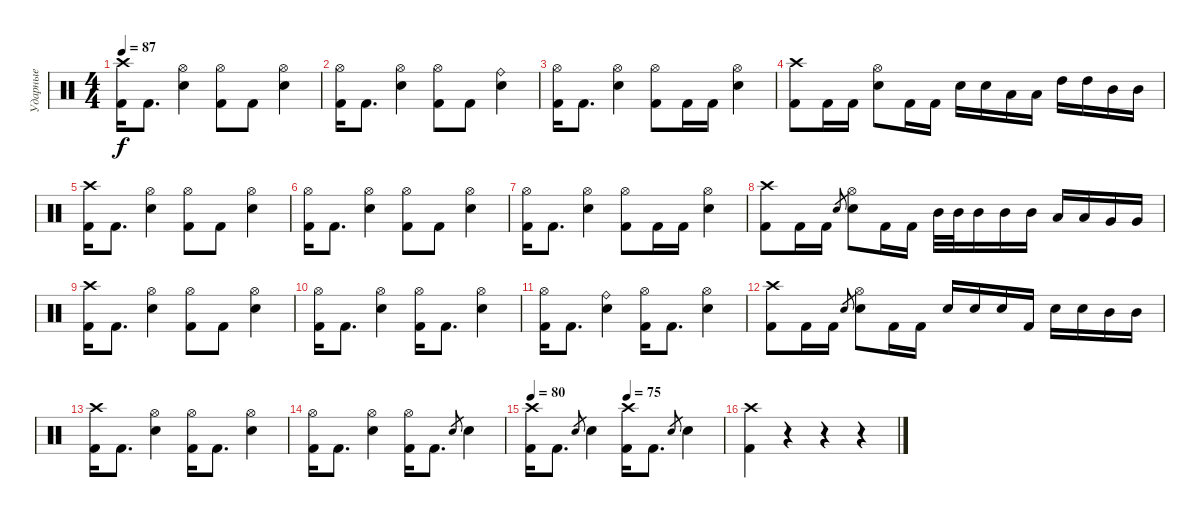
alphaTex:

\track ("Ударные" "Ударные") {instrument percussion}
\staff {score}
\articulation defaults
\ts (4 4)
\tempo 87
\clef neutral
\ks c
("Crash high (hit)" "Kick (hit) 2").16{dy f} "Kick (hit) 2".8{d} ("Hi-Hat (open)" "Electric Snare (hit)").4 ("Hi-Hat (open)" "Kick (hit) 2").8 "Kick (hit) 2".8 ("Hi-Hat (open)" "Electric Snare (hit)").4 |
("Hi-Hat (open)" "Kick (hit) 2").16 "Kick (hit) 2".8{d} ("Hi-Hat (open)" "Electric Snare (hit)").4 ("Hi-Hat (open)" "Kick (hit) 2").8 "Kick (hit) 2".8 ("Ride (bell)" "Electric Snare (hit)").4 |
("Hi-Hat (open)" "Kick (hit) 2").16 "Kick (hit) 2".8{d} ("Hi-Hat (open)" "Electric Snare (hit)").4 ("Hi-Hat (open)" "Kick (hit) 2").8 "Kick (hit) 2".16 "Kick (hit) 2".16 ("Hi-Hat (open)" "Electric Snare (hit)").4 |
("Crash high (hit)" "Kick (hit) 2").8 "Kick (hit) 2".16 "Kick (hit) 2".16 ("Hi-Hat (open)" "Electric Snare (hit)").8 "Kick (hit) 2".16 "Kick (hit) 2".16 "Electric Snare (hit)".16 "Electric Snare (hit)".16 "Low Tom (hit)".16 "Low Tom (hit)".16 "High Tom (hit)".16 "High Tom (hit)".16 "Mid Tom (hit)".16 "Mid Tom (hit)".16 |
("Crash high (hit)" "Kick (hit) 2").16 "Kick (hit) 2".8{d} ("Hi-Hat (open)" "Electric Snare (hit)").4 ("Hi-Hat (open)" "Kick (hit) 2").8 "Kick (hit) 2".8 ("Hi-Hat (open)" "Electric Snare (hit)").4 |
("Hi-Hat (open)" "Kick (hit) 2").16 "Kick (hit) 2".8{d} ("Hi-Hat (open)" "Electric Snare (hit)").4 ("Hi-Hat (open)" "Kick (hit) 2").8 "Kick (hit) 2".8 ("Hi-Hat (open)" "Electric Snare (hit)").4 |
("Hi-Hat (open)" "Kick (hit) 2").16 "Kick (hit) 2".8{d} ("Hi-Hat (open)" "Electric Snare (hit)").4 ("Hi-Hat (open)" "Kick (hit) 2").8 "Kick (hit) 2".16 "Kick (hit) 2".16 ("Hi-Hat (open)" "Electric Snare (hit)").4 |
("Crash high (hit)" "Kick (hit) 2").8 "Kick (hit) 2".16 "Kick (hit) 2".16 "Electric Snare (hit)".8{gr} ("Hi-Hat (open)" "Electric Snare (hit)").8 "Kick (hit) 2".16 "Kick (hit) 2".16 "Mid Tom (hit)".32 "Mid Tom (hit)".32 "Mid Tom (hit)".16 "Mid Tom (hit)".16 "Mid Tom (hit)".16 "Low Tom (hit)".16 "Low Tom (hit)".16 "Very Low Tom (hit)".16 "Very Low Tom (hit)".16 |
("Crash high (hit)" "Kick (hit) 2").16 "Kick (hit) 2".8{d} ("Hi-Hat (open)" "Electric Snare (hit)").4 ("Hi-Hat (open)" "Kick (hit) 2").8 "Kick (hit) 2".8 ("Hi-Hat (open)" "Electric Snare (hit)").4 |
("Hi-Hat (open)" "Kick (hit) 2").16 "Kick (hit) 2".8{d} ("Hi-Hat (open)" "Electric Snare (hit)").4 ("Hi-Hat (open)" "Kick (hit) 2").16 "Kick (hit) 2".8{d} ("Hi-Hat (open)" "Electric Snare (hit)").4 |
("Hi-Hat (open)" "Kick (hit) 2").16 "Kick (hit) 2".8{d} ("Ride (bell)" "Electric Snare (hit)").4 ("Hi-Hat (open)" "Kick (hit) 2").16 "Kick (hit) 2".8{d} ("Hi-Hat (open)" "Electric Snare (hit)").4 |
("Crash high (hit)" "Kick (hit) 2").8 "Kick (hit) 2".16 "Kick (hit) 2".16 "Electric Snare (hit)".8{gr} ("Hi-Hat (open)" "Electric Snare (hit)").8 "Kick (hit) 2".16 "Kick (hit) 2".16 "Electric Snare (hit)".16 "Electric Snare (hit)".16 "Electric Snare (hit)".16 "Kick (hit) 2".16 "Electric Snare (hit)".16 "Electric Snare (hit)".16 "Mid Tom (hit)".16 "Mid Tom (hit)".16 |
("Crash high (hit)" "Kick (hit) 2").16 "Kick (hit) 2".8{d} ("Hi-Hat (open)" "Electric Snare (hit)").4 ("Hi-Hat (open)" "Kick (hit) 2").16 "Kick (hit) 2".8{d} ("Hi-Hat (open)" "Electric Snare (hit)").4 |
("Hi-Hat (open)" "Kick (hit) 2").16 "Kick (hit) 2".8{d} ("Hi-Hat (open)" "Electric Snare (hit)").4 ("Hi-Hat (open)" "Kick (hit) 2").16 "Kick (hit) 2".8{d} "Electric Snare (hit)".8{gr} "Electric Snare (hit)".4 |
\tempo 80
\tempo (75 0.5)
("Crash high (hit)" "Kick (hit) 2").16 "Kick (hit) 2".8{d} "Electric Snare (hit)".8{gr} "Electric Snare (hit)".4 ("Crash high (hit)" "Kick (hit) 2").16 "Kick (hit) 2".8{d} "Electric Snare (hit)".8{gr} "Electric Snare (hit)".4 |
("Crash high (hit)" "Kick (hit) 2").4 r.4 r.4 r.4
